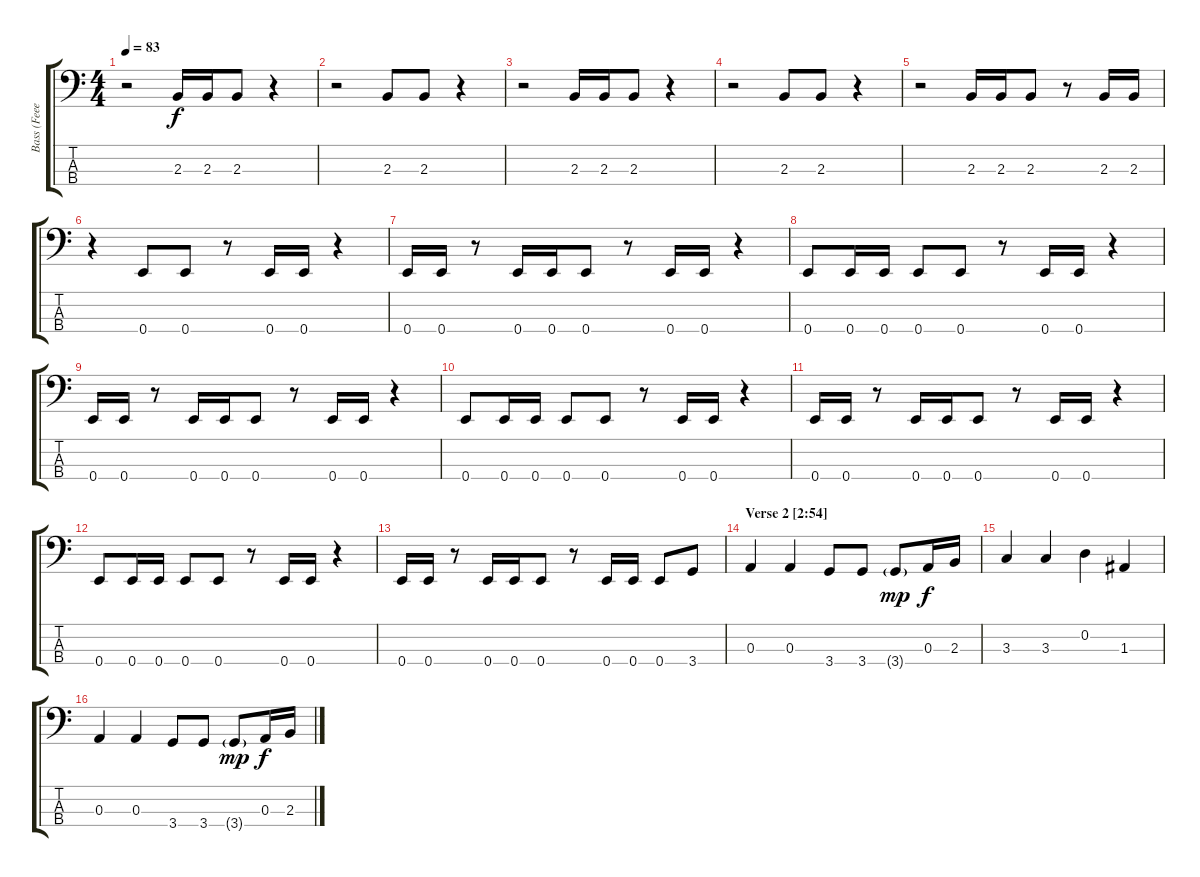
\track ("Bass (Feeeel)" "Bass (Feee") {instrument electricbassfinger}
\staff {score tabs}
\tuning (G2 D2 A1 E1) {hide}
\ts (4 4)
\tempo 83
\clef f4
\ks c
r.2{dy f} 2.3.16 2.3.16 2.3.8 r.4 |
r.2 2.3.8 2.3.8 r.4 |
r.2 2.3.16 2.3.16 2.3.8 r.4 |
r.2 2.3.8 2.3.8 r.4 |
r.2 2.3.16 2.3.16 2.3.8 r.8 2.3.16 2.3.16 |
r.4 0.4.8 0.4.8 r.8 0.4.16 0.4.16 r.4 |
0.4.16 0.4.16 r.8 0.4.16 0.4.16 0.4.8 r.8 0.4.16 0.4.16 r.4 |
0.4.8 0.4.16 0.4.16 0.4.8 0.4.8 r.8 0.4.16 0.4.16 r.4 |
0.4.16 0.4.16 r.8 0.4.16 0.4.16 0.4.8 r.8 0.4.16 0.4.16 r.4 |
0.4.8 0.4.16 0.4.16 0.4.8 0.4.8 r.8 0.4.16 0.4.16 r.4 |
0.4.16 0.4.16 r.8 0.4.16 0.4.16 0.4.8 r.8 0.4.16 0.4.16 r.4 |
0.4.8 0.4.16 0.4.16 0.4.8 0.4.8 r.8 0.4.16 0.4.16 r.4 |
0.4.16 0.4.16 r.8 0.4.16 0.4.16 0.4.8 r.8 0.4.16 0.4.16 0.4.8 3.4.8 |
\section ("" "Verse 2 [2:54]")
0.3.4 0.3.4 3.4.8 3.4.8 3.4{g}.8{dy mp} 0.3.16{dy f} 2.3.16 |
3.3.4 3.3.4 0.2.4 1.3.4 |
0.3.4 0.3.4 3.4.8 3.4.8 3.4{g}.8{dy mp} 0.3.16{dy f} 2.3.16
